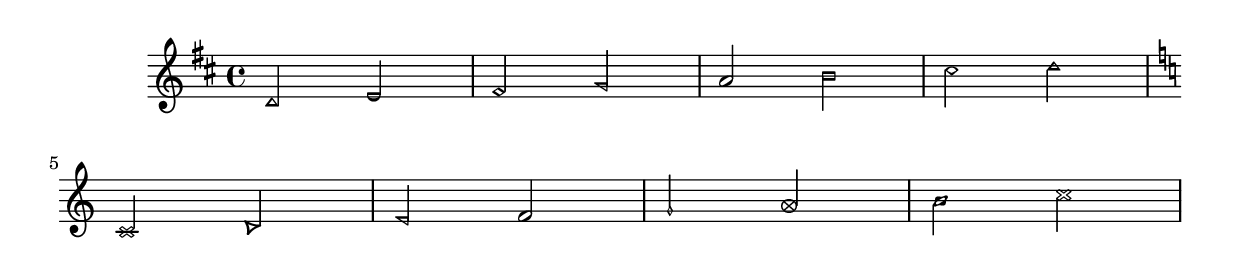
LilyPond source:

%% DO NOT EDIT this file manually; it is automatically
%% generated from LSR http://lsr.dsi.unimi.it
%% Make any changes in LSR itself, or in Documentation/snippets/new/ ,
%% and then run scripts/auxiliar/makelsr.py
%%
%% This file is in the public domain.
\version "2.16.0"

\header {
  lsrtags = "editorial-annotations, pitches"

  texidoc = "
The @code{shapeNoteStyles} property can be used to define various note
head styles for each step of the scale (as set by the key signature or
the @code{tonic} property). This property requires a set of symbols,
which can be purely arbitrary (geometrical expressions such as
@code{triangle}, @code{cross}, and @code{xcircle} are allowed) or based
on old American engraving tradition (some latin note names are also
allowed).

That said, to imitate old American song books, there are several
predefined note head styles available through shortcut commands such as
@code{\\aikenHeads} or @code{\\sacredHarpHeads}.

This example shows different ways to obtain shape note heads, and
demonstrates the ability to transpose a melody without losing the
correspondence between harmonic functions and note head styles.

"
  doctitle = "Applying note head styles depending on the step of the scale"
} % begin verbatim

fragment = {
  \key c \major
  c2 d
  e2 f
  g2 a
  b2 c
}

\new Staff {
  \transpose c d
  \relative c' {
    \set shapeNoteStyles = ##(do re mi fa
                               #f la ti)
    \fragment
  }

  \break

  \relative c' {
    \set shapeNoteStyles = ##(cross triangle fa #f
                               mensural xcircle diamond)
    \fragment
  }
}
